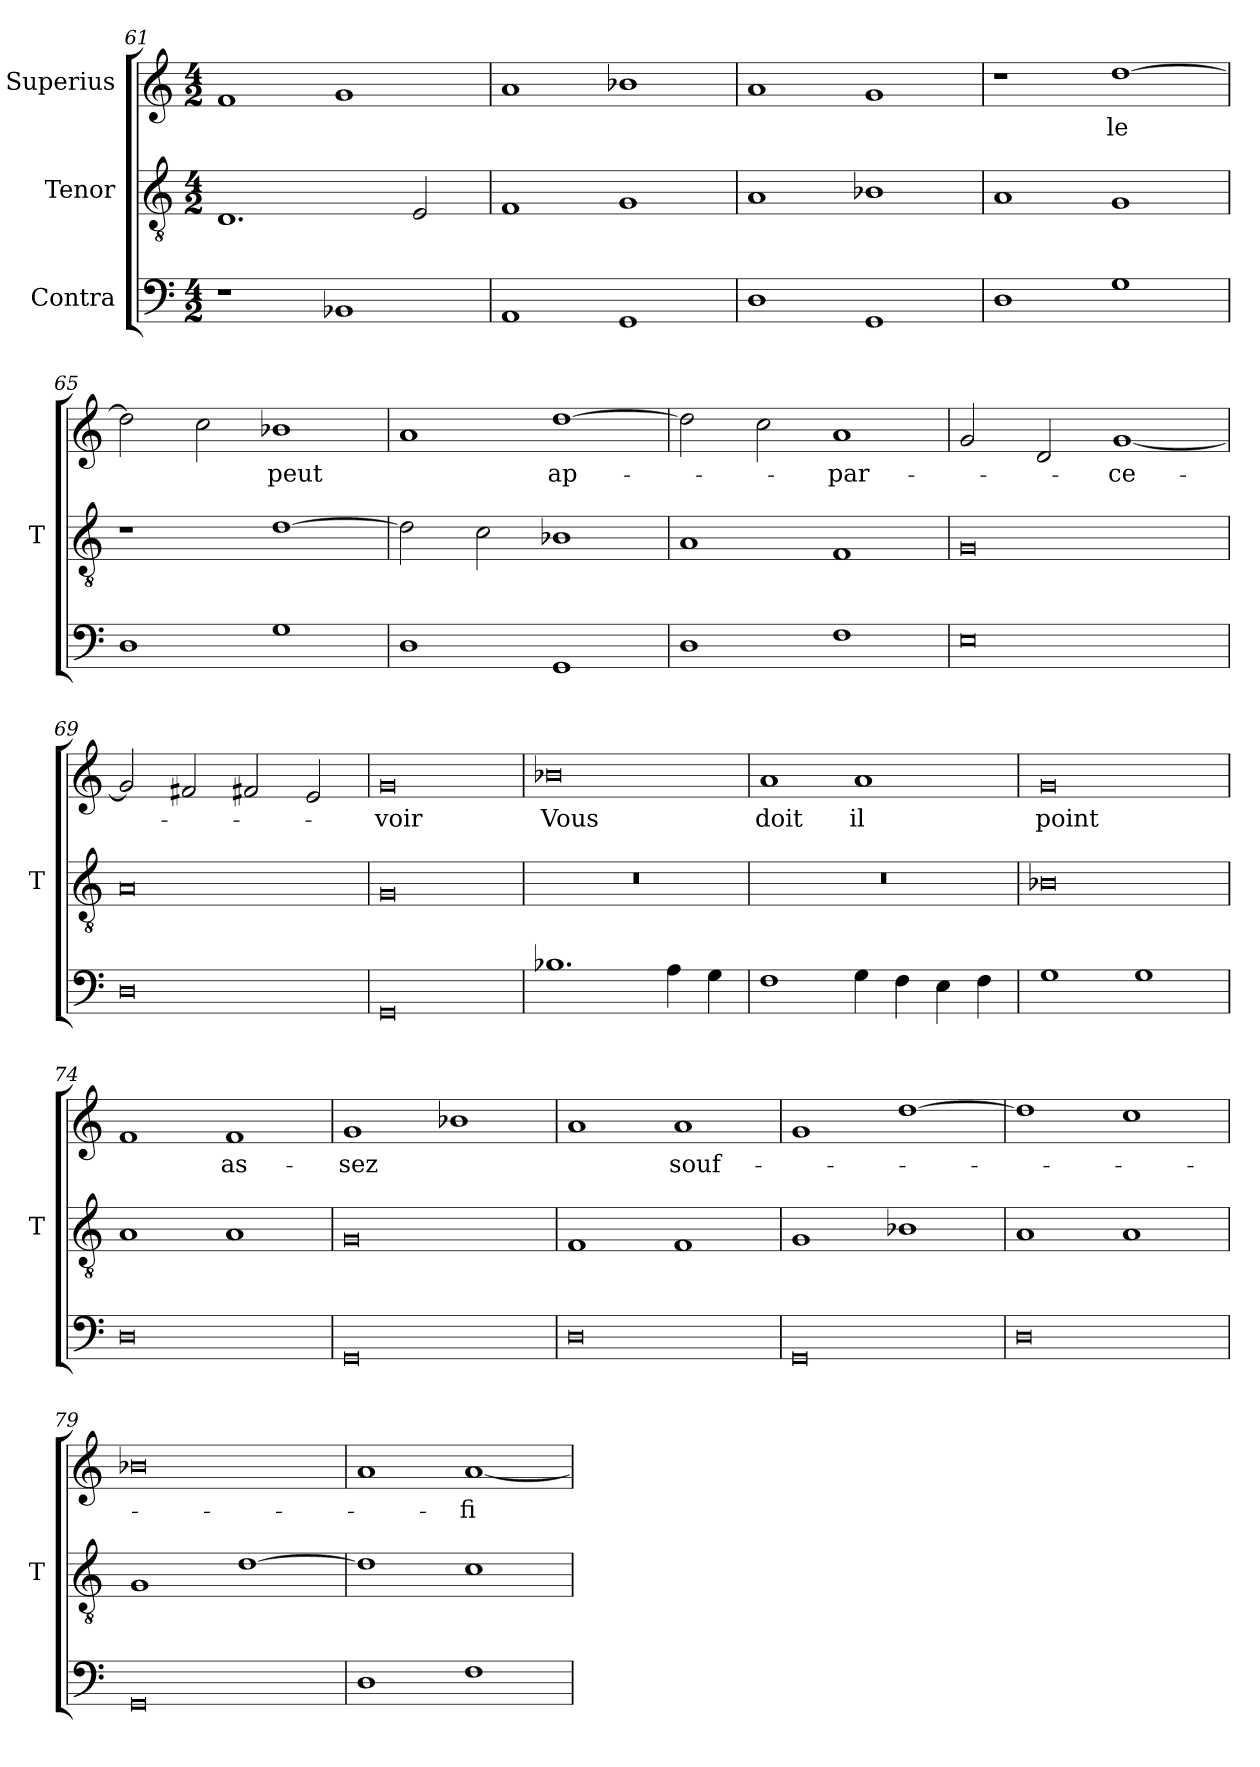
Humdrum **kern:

**kern	**kern	**kern	**text
*part3	*part2	*part1	*part1
*staff3	*staff2	*staff1	*staff1
*I"Contra	*I"Tenor	*I"Superius	*
*	*I'T	*	*
*clefF4	*clefGv2	*clefG2	*
*M4/2	*M4/2	*M4/2	*
=61	=61	=61	=61
1r	1.D	1f	.
1BB-X	.	1g	.
.	2E	.	.
=62	=62	=62	=62
1AA	1F	1a	.
1GG	1G	1b-X	.
=63	=63	=63	=63
1D	1A	1a	.
1GG	1B-X	1g	.
=64	=64	=64	=64
1D	1A	1r	.
1G	1G	[1dd	-le
=65	=65	=65	=65
1D	1r	2dd]	.
.	.	2cc	.
1G	[1d	1b-X	-peut
=66	=66	=66	=66
1D	2d]	1a	.
.	2c	.	.
1GG	1B-X	[1dd	ap-
=67	=67	=67	=67
1D	1A	2dd]	.
.	.	2cc	.
1F	1F	1a	-par-
=68	=68	=68	=68
0E	0G	2g	.
.	.	2d	.
.	.	[1g	-ce-
=69	=69	=69	=69
0D	0A	2g]	.
.	.	2f#X	.
.	.	2f#X	.
.	.	2e	.
=70	=70	=70	=70
0GG	0G	0g	-voir
=71	=71	=71	=71
1.B-X	0r	0b-X	-Vous
4A	.	.	.
4G	.	.	.
=72	=72	=72	=72
1F	0r	1a	-doit
4G	.	1a	-il
4F	.	.	.
4E	.	.	.
4F	.	.	.
=73	=73	=73	=73
1G	0B-X	0g	-point
1G	.	.	.
=74	=74	=74	=74
0D	1A	1f	.
.	1A	1f	as-
=75	=75	=75	=75
0GG	0G	1g	-sez
.	.	1b-X	.
=76	=76	=76	=76
0D	1F	1a	.
.	1F	1a	souf-
=77	=77	=77	=77
0GG	1G	1g	.
.	1B-X	[1dd	.
=78	=78	=78	=78
0D	1A	1dd]	.
.	1A	1cc	.
=79	=79	=79	=79
0GG	1G	0b-X	.
.	[1d	.	.
=80	=80	=80	=80
1D	1d]	1a	.
1F	1c	[1a	-fi-
=	=	=	=
*-	*-	*-	*-
